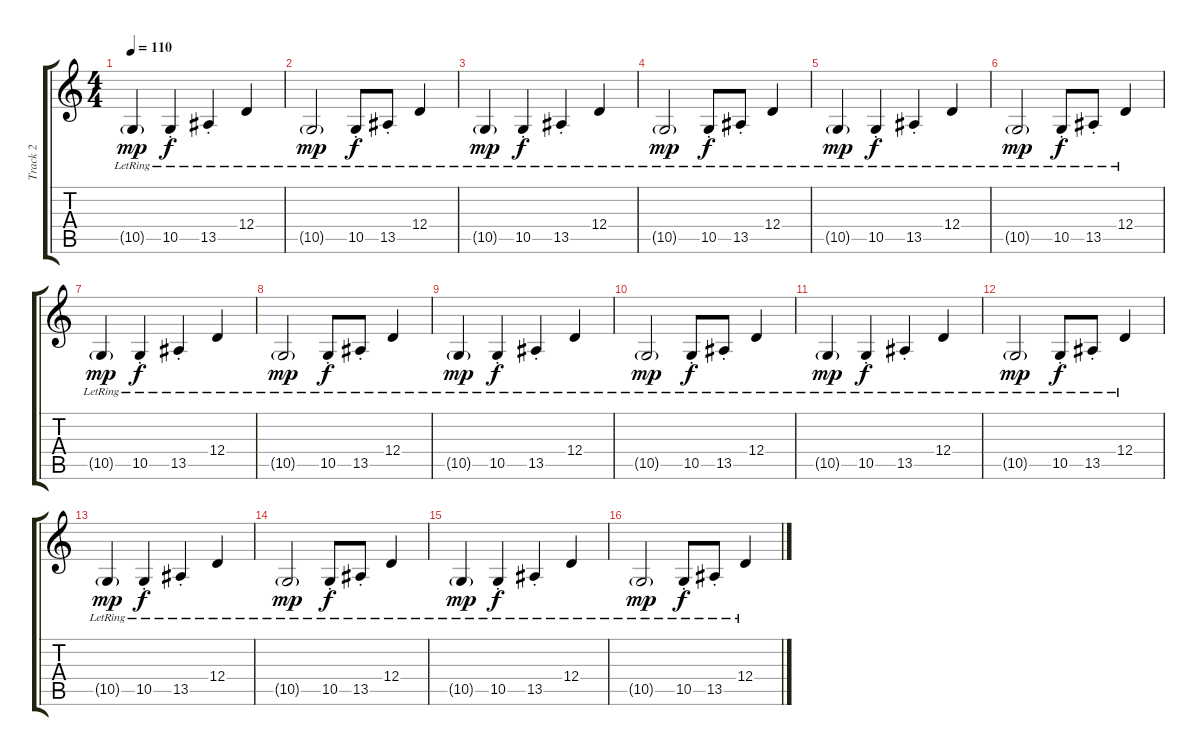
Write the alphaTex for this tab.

\track ("Track 2" "Track 2") {instrument electricpiano1}
\staff {score tabs}
\tuning (E4 B3 G3 D3 A2 E2) {hide}
\ts (4 4)
\tempo 110
\clef g2
\ks c
10.5{g lr}.4{dy mp} 10.5{st lr}.4{dy f} 13.5{st lr}.4 12.4{lr}.4 |
10.5{g lr}.2{dy mp} 10.5{st lr}.8{dy f} 13.5{st lr}.8 12.4{lr}.4 |
10.5{g lr}.4{dy mp} 10.5{st lr}.4{dy f} 13.5{st lr}.4 12.4{lr}.4 |
10.5{g lr}.2{dy mp} 10.5{st lr}.8{dy f} 13.5{st lr}.8 12.4{lr}.4 |
10.5{g lr}.4{dy mp} 10.5{st lr}.4{dy f} 13.5{st lr}.4 12.4{lr}.4 |
10.5{g lr}.2{dy mp} 10.5{st lr}.8{dy f} 13.5{st lr}.8 12.4{lr}.4 |
10.5{g lr}.4{dy mp} 10.5{st lr}.4{dy f} 13.5{st lr}.4 12.4{lr}.4 |
10.5{g lr}.2{dy mp} 10.5{st lr}.8{dy f} 13.5{st lr}.8 12.4{lr}.4 |
10.5{g lr}.4{dy mp} 10.5{st lr}.4{dy f} 13.5{st lr}.4 12.4{lr}.4 |
10.5{g lr}.2{dy mp} 10.5{st lr}.8{dy f} 13.5{st lr}.8 12.4{lr}.4 |
10.5{g lr}.4{dy mp} 10.5{st lr}.4{dy f} 13.5{st lr}.4 12.4{lr}.4 |
10.5{g lr}.2{dy mp} 10.5{st lr}.8{dy f} 13.5{st lr}.8 12.4{lr}.4 |
10.5{g lr}.4{dy mp} 10.5{st lr}.4{dy f} 13.5{st lr}.4 12.4{lr}.4 |
10.5{g lr}.2{dy mp} 10.5{st lr}.8{dy f} 13.5{st lr}.8 12.4{lr}.4 |
10.5{g lr}.4{dy mp} 10.5{st lr}.4{dy f} 13.5{st lr}.4 12.4{lr}.4 |
10.5{g lr}.2{dy mp} 10.5{st lr}.8{dy f} 13.5{st lr}.8 12.4{lr}.4
